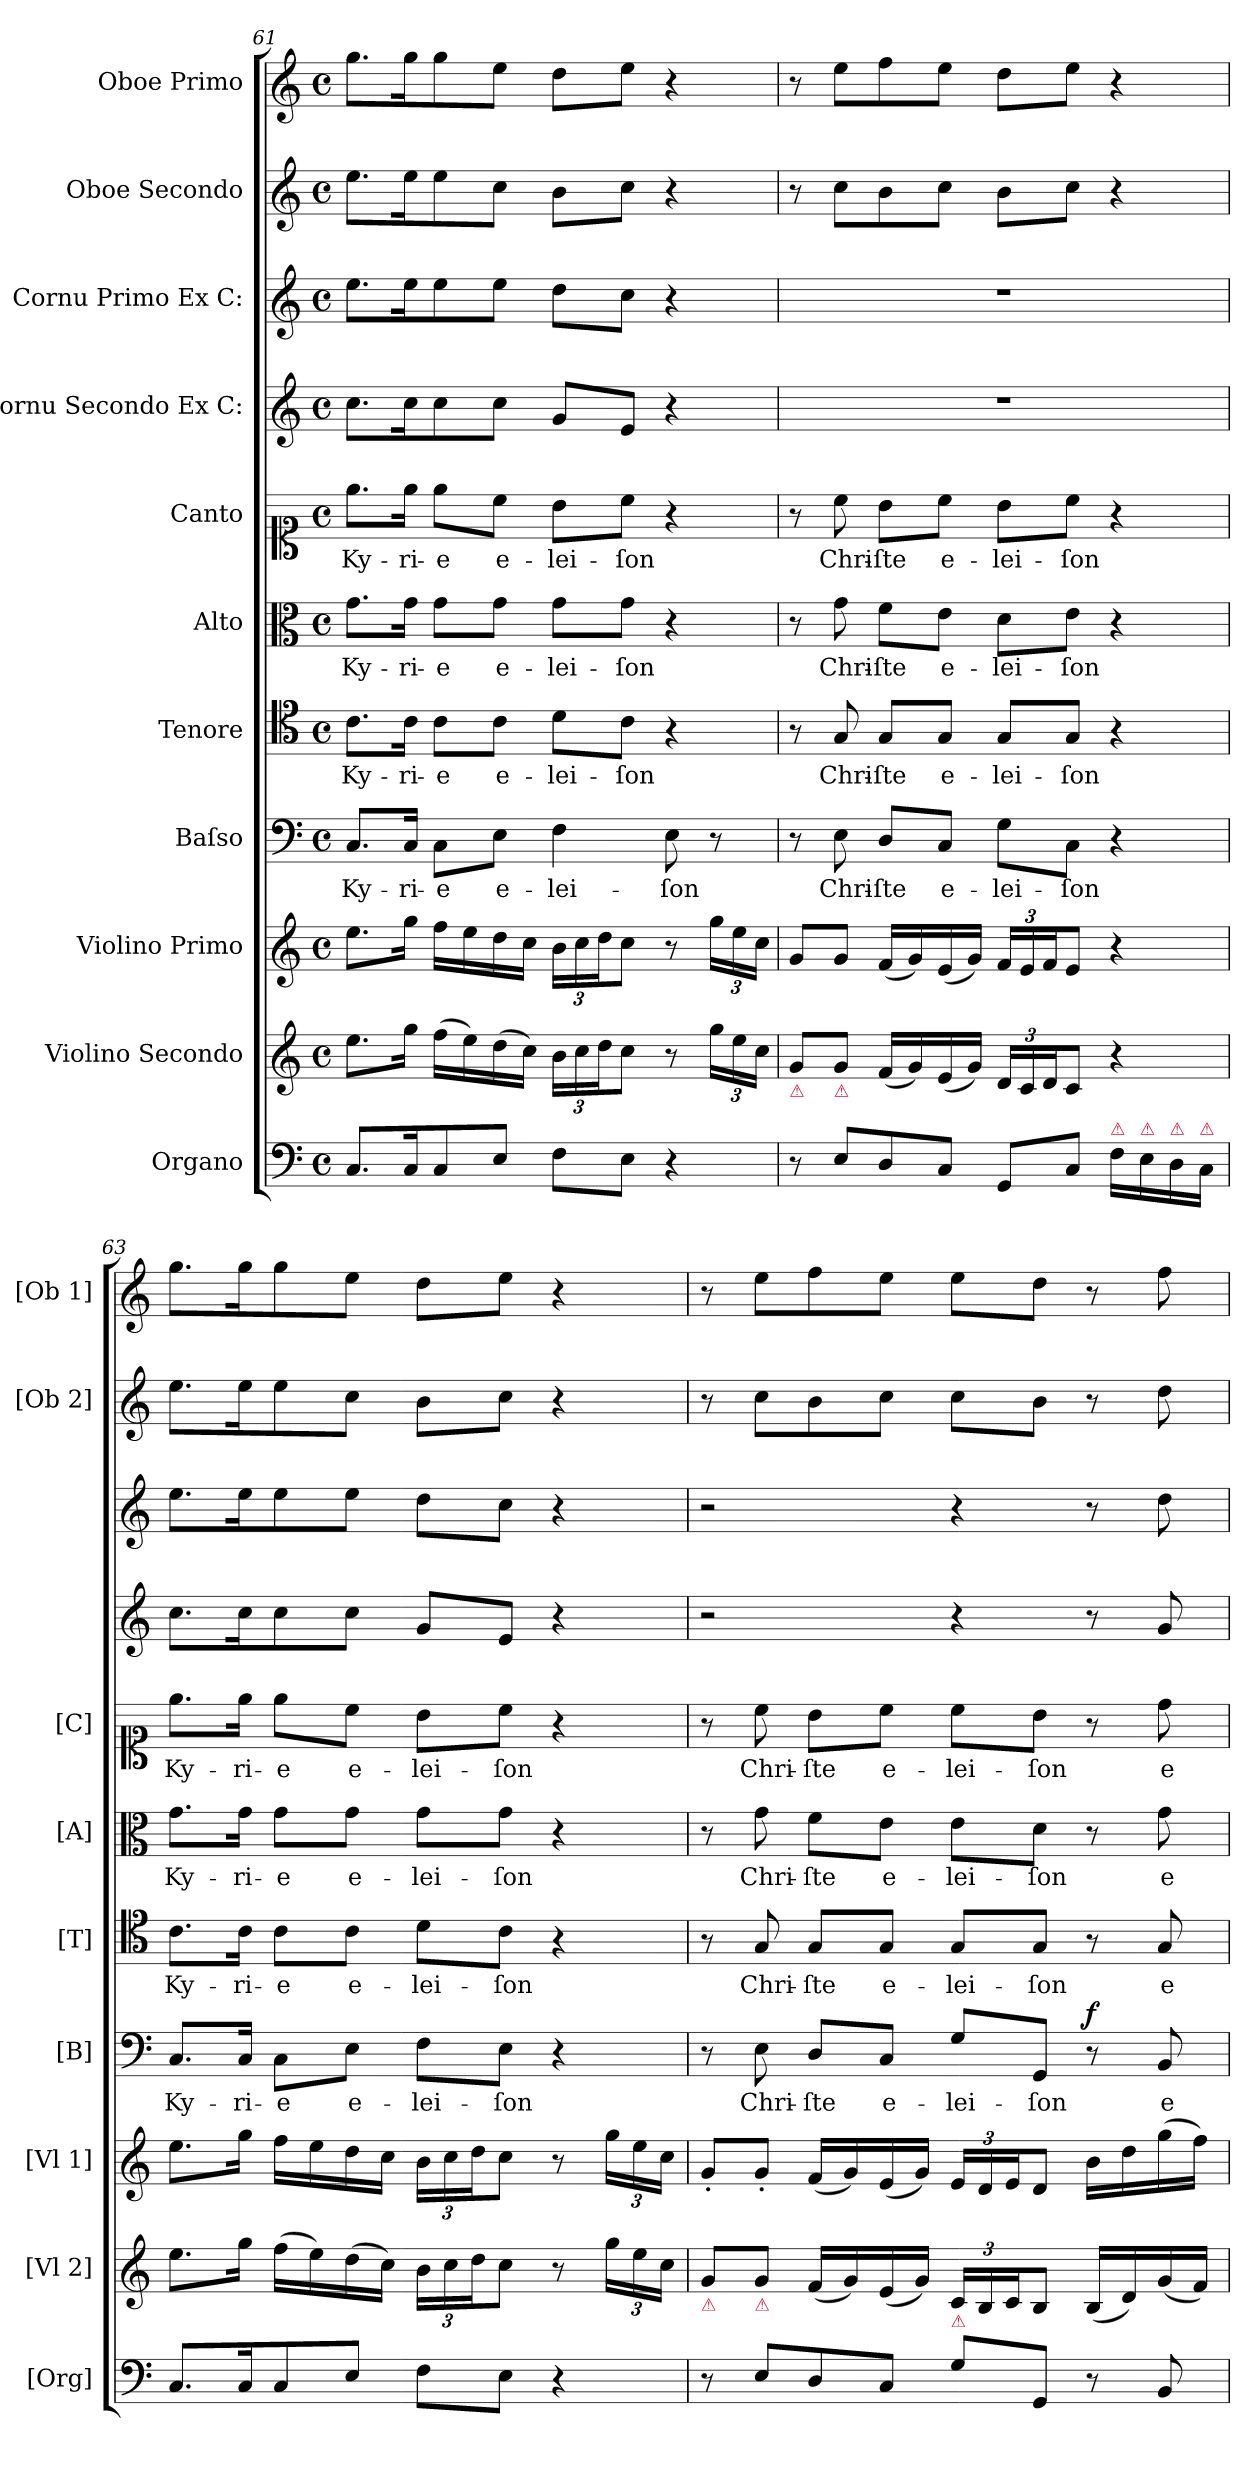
**kern	**dynam	**kern	**dynam	**kern	**dynam	**kern	**text	**dynam	**kern	**text	**dynam	**kern	**text	**dynam	**kern	**text	**dynam	**kern	**kern	**kern	**dynam	**kern	**dynam
*part11	*part11	*part10	*part10	*part9	*part9	*part8	*part8	*part8	*part7	*part7	*part7	*part6	*part6	*part6	*part5	*part5	*part5	*part4	*part3	*part2	*part2	*part1	*part1
*staff11	*staff11	*staff10	*staff10	*staff9	*staff9	*staff8	*staff8	*staff8	*staff7	*staff7	*staff7	*staff6	*staff6	*staff6	*staff5	*staff5	*staff5	*staff4	*staff3	*staff2	*staff2	*staff1	*staff1
*I"Organo	*	*I"Violino Secondo	*	*I"Violino Primo	*	*I"Baſso	*	*	*I"Tenore	*	*	*I"Alto	*	*	*I"Canto	*	*	*I"Cornu Secondo Ex C:	*I"Cornu Primo Ex C:	*I"Oboe Secondo	*	*I"Oboe Primo	*
*I'[Org]	*	*I'[Vl 2]	*	*I'[Vl 1]	*	*I'[B]	*	*	*I'[T]	*	*	*I'[A]	*	*	*I'[C]	*	*	*	*	*I'[Ob 2]	*	*I'[Ob 1]	*
*clefF4	*	*clefG2	*	*clefG2	*	*clefF4	*	*	*clefC4	*	*	*clefC3	*	*	*clefC1	*	*	*clefG2	*clefG2	*clefG2	*	*clefG2	*
*k[]	*	*k[]	*	*k[]	*	*k[]	*	*	*k[]	*	*	*k[]	*	*	*k[]	*	*	*k[]	*k[]	*k[]	*	*k[]	*
*C:	*	*C:	*	*C:	*	*C:	*	*	*C:	*	*	*C:	*	*	*C:	*	*	*C:	*C:	*C:	*	*C:	*
*M4/4	*	*M4/4	*	*M4/4	*	*M4/4	*	*	*M4/4	*	*	*M4/4	*	*	*M4/4	*	*	*M4/4	*M4/4	*M4/4	*	*M4/4	*
*met(c)	*	*met(c)	*	*met(c)	*	*met(c)	*	*	*met(c)	*	*	*met(c)	*	*	*met(c)	*	*	*met(c)	*met(c)	*met(c)	*	*met(c)	*
=61	=61	=61	=61	=61	=61	=61	=61	=61	=61	=61	=61	=61	=61	=61	=61	=61	=61	=61	=61	=61	=61	=61	=61
!	!	!	!LO:DY:a:rj	!	!LO:DY:a:rj	!	!	!LO:DY:a:rj	!	!	!LO:DY:a:rj	!	!	!LO:DY:a:rj	!	!LO:LY:i	!	!	!	!	!LO:DY:a:rj	!	!LO:DY:a:rj
8.C/L	.	8.ee\L	f&colon;	8.ee\L	f&colon;	8.C/L	Ky-	f&colon;	8.c\L	Ky-	f&colon;	8.g\L	Ky-	f&colon;	8.ee\L	Ky-	.	8.cc\L	8.ee\L	8.ee\L	f&colon;	8.gg\L	f&colon;
!	!	!	!	!	!	!	!	!	!	!	!	!	!	!	!	!LO:LY:i	!	!	!	!	!	!	!
16C/K	.	16gg\Jk	.	16gg\Jk	.	16C/Jk	-ri-	.	16c\Jk	-ri-	.	16g\Jk	-ri-	.	16ee\Jk	-ri-	.	16cc\K	16ee\K	16ee\K	.	16gg\K	.
!	!	!	!	!	!	!	!	!	!	!	!	!	!	!	!	!LO:LY:i	!	!	!	!	!	!	!
8C/	.	(>16ff\LL	.	16ff\LL	.	8C\L	-e	.	8c\L	-e	.	8g\L	-e	.	8ee\L	-e	.	8cc\	8ee\	8ee\	.	8gg\	.
.	.	16ee\)	.	16ee\	.	.	.	.	.	.	.	.	.	.	.	.	.	.	.	.	.	.	.
!	!	!	!	!	!	!	!	!	!	!	!	!	!	!	!	!LO:LY:i	!	!	!	!	!	!	!
8E/J	.	(>16dd\	.	16dd\	.	8E\J	e-	.	8c\J	e-	.	8g\J	e-	.	8cc\J	e-	.	8cc\J	8ee\J	8cc\J	.	8ee\J	.
.	.	16cc\JJ)	.	16cc\JJ	.	.	.	.	.	.	.	.	.	.	.	.	.	.	.	.	.	.	.
!	!	!	!	!	!	!	!	!	!	!	!	!	!	!	!	!LO:LY:i	!	!	!	!	!	!	!
8F\L	.	24b\LL	.	24b\LL	.	4F\	-lei-	.	8d\L	-lei-	.	8g\L	-lei-	.	8b\L	-lei-	.	8g/L	8dd\L	8b\L	.	8dd\L	.
.	.	24cc\	.	24cc\	.	.	.	.	.	.	.	.	.	.	.	.	.	.	.	.	.	.	.
.	.	24dd\J	.	24dd\J	.	.	.	.	.	.	.	.	.	.	.	.	.	.	.	.	.	.	.
!	!	!	!	!	!	!	!	!	!	!	!	!	!	!	!	!LO:LY:i	!	!	!	!	!	!	!
8E\J	.	8cc\J	.	8cc\J	.	.	.	.	8c\J	-ſon	.	8g\J	-ſon	.	8cc\J	-ſon	.	8e/J	8cc\J	8cc\J	.	8ee\J	.
!	!	!	!LO:DY:a	!	!LO:DY:a	!	!	!	!	!	!	!	!	!	!	!	!	!	!	!	!	!	!
4r	.	8r	p&colon;	8r	p&colon;	8E\	-ſon	.	4r	.	.	4r	.	.	4r	.	.	4r	4r	4r	.	4r	.
.	.	24gg\LL	.	24gg\LL	.	8r	.	.	.	.	.	.	.	.	.	.	.	.	.	.	.	.	.
.	.	24ee\	.	24ee\	.	.	.	.	.	.	.	.	.	.	.	.	.	.	.	.	.	.	.
.	.	24cc\JJ	.	24cc\JJ	.	.	.	.	.	.	.	.	.	.	.	.	.	.	.	.	.	.	.
=62	=62	=62	=62	=62	=62	=62	=62	=62	=62	=62	=62	=62	=62	=62	=62	=62	=62	=62	=62	=62	=62	=62	=62
!	!	!LO:TX:b:color=crimson:t=⚠	!	!	!	!	!	!	!	!	!	!	!	!	!	!	!	!	!	!	!	!	!
!	!LO:DY:a:rj	!	!	!	!	!	!	!LO:DY:a	!	!	!LO:DY:a	!	!	!LO:DY:a	!	!	!LO:DY:a	!	!	!	!LO:DY:a	!	!LO:DY:a
8r	p&colon;	8g/L	.	8g/L	.	8r	.	p&colon;	8r	.	p&colon;	8r	.	p&colon;	8r	.	p&colon;	1r	1r	8r	p&colon;	8r	p&colon;
!	!	!LO:TX:b:color=crimson:t=⚠	!	!	!	!	!	!	!	!	!	!	!	!	!	!	!	!	!	!	!	!	!
!	!	!	!	!	!	!	!	!	!	!	!	!	!	!	!	!LO:LY:i	!	!	!	!	!	!	!
8E/L	.	8g/J	.	8g/J	.	8E\	Chri-	.	8G/	Chri-	.	8g\	Chri-	.	8cc\	Chri-	.	.	.	8cc\L	.	8ee\L	.
!	!	!	!	!	!	!	!	!	!	!	!	!	!	!	!	!LO:LY:i	!	!	!	!	!	!	!
8D/	.	(<16f/LL	.	(<16f/LL	.	8D/L	-ſte	.	8G/L	-ſte	.	8f\L	-ſte	.	8b\L	-ſte	.	.	.	8b\	.	8ff\	.
.	.	16g/)	.	16g/)	.	.	.	.	.	.	.	.	.	.	.	.	.	.	.	.	.	.	.
!	!	!	!	!	!	!	!	!	!	!	!	!	!	!	!	!LO:LY:i	!	!	!	!	!	!	!
8C/J	.	(<16e/	.	(<16e/	.	8C/J	e-	.	8G/J	e-	.	8e\J	e-	.	8cc\J	e-	.	.	.	8cc\J	.	8ee\J	.
.	.	16g/JJ)	.	16g/JJ)	.	.	.	.	.	.	.	.	.	.	.	.	.	.	.	.	.	.	.
!	!	!	!	!	!	!	!	!	!	!	!	!	!	!	!	!LO:LY:i	!	!	!	!	!	!	!
8GG/L	.	24d/LL	.	24f/LL	.	8G\L	-lei-	.	8G/L	-lei-	.	8d\L	-lei-	.	8b\L	-lei-	.	.	.	8b\L	.	8dd\L	.
.	.	24c/	.	24e/	.	.	.	.	.	.	.	.	.	.	.	.	.	.	.	.	.	.	.
.	.	24d/J	.	24f/J	.	.	.	.	.	.	.	.	.	.	.	.	.	.	.	.	.	.	.
!	!LO:DY:a	!	!	!	!	!	!	!	!	!	!	!	!	!	!	!LO:LY:i	!	!	!	!	!	!	!
8C/J	f&colon;	8c/J	.	8e/J	.	8C\J	-ſon	.	8G/J	-ſon	.	8e\J	-ſon	.	8cc\J	-ſon	.	.	.	8cc\J	.	8ee\J	.
!LO:TX:a:color=crimson:t=⚠	!	!	!	!	!	!	!	!	!	!	!	!	!	!	!	!	!	!	!	!	!	!	!
16F\LL	.	4r	.	4r	.	4r	.	.	4r	.	.	4r	.	.	4r	.	.	.	.	4r	.	4r	.
!LO:TX:a:color=crimson:t=⚠	!	!	!	!	!	!	!	!	!	!	!	!	!	!	!	!	!	!	!	!	!	!	!
16E\	.	.	.	.	.	.	.	.	.	.	.	.	.	.	.	.	.	.	.	.	.	.	.
!LO:TX:a:color=crimson:t=⚠	!	!	!	!	!	!	!	!	!	!	!	!	!	!	!	!	!	!	!	!	!	!	!
16D\	.	.	.	.	.	.	.	.	.	.	.	.	.	.	.	.	.	.	.	.	.	.	.
!LO:TX:a:color=crimson:t=⚠	!	!	!	!	!	!	!	!	!	!	!	!	!	!	!	!	!	!	!	!	!	!	!
16C\JJ	.	.	.	.	.	.	.	.	.	.	.	.	.	.	.	.	.	.	.	.	.	.	.
=63	=63	=63	=63	=63	=63	=63	=63	=63	=63	=63	=63	=63	=63	=63	=63	=63	=63	=63	=63	=63	=63	=63	=63
!	!	!	!LO:DY:a:rj	!	!LO:DY:a:rj	!	!	!LO:DY:a:rj	!	!	!LO:DY:a:rj	!	!	!LO:DY:a:rj	!	!LO:LY:i	!LO:DY:a:rj	!	!	!	!LO:DY:a:rj	!	!LO:DY:a:rj
8.C/L	.	8.ee\L	f&colon;	8.ee\L	f&colon;	8.C/L	Ky-	f&colon;	8.c\L	Ky-	f&colon;	8.g\L	Ky-	f&colon;	8.ee\L	Ky-	f&colon;	8.cc\L	8.ee\L	8.ee\L	f&colon;	8.gg\L	f&colon;
!	!	!	!	!	!	!	!	!	!	!	!	!	!	!	!	!LO:LY:i	!	!	!	!	!	!	!
16C/K	.	16gg\Jk	.	16gg\Jk	.	16C/Jk	-ri-	.	16c\Jk	-ri-	.	16g\Jk	-ri-	.	16ee\Jk	-ri-	.	16cc\K	16ee\K	16ee\K	.	16gg\K	.
!	!	!	!	!	!	!	!	!	!	!	!	!	!	!	!	!LO:LY:i	!	!	!	!	!	!	!
8C/	.	(>16ff\LL	.	16ff\LL	.	8C\L	-e	.	8c\L	-e	.	8g\L	-e	.	8ee\L	-e	.	8cc\	8ee\	8ee\	.	8gg\	.
.	.	16ee\)	.	16ee\	.	.	.	.	.	.	.	.	.	.	.	.	.	.	.	.	.	.	.
!	!	!	!	!	!	!	!	!	!	!	!	!	!	!	!	!LO:LY:i	!	!	!	!	!	!	!
8E/J	.	(>16dd\	.	16dd\	.	8E\J	e-	.	8c\J	e-	.	8g\J	e-	.	8cc\J	e-	.	8cc\J	8ee\J	8cc\J	.	8ee\J	.
.	.	16cc\JJ)	.	16cc\JJ	.	.	.	.	.	.	.	.	.	.	.	.	.	.	.	.	.	.	.
!	!	!	!	!	!	!	!	!	!	!	!	!	!	!	!	!LO:LY:i	!	!	!	!	!	!	!
8F\L	.	24b\LL	.	24b\LL	.	8F\L	-lei-	.	8d\L	-lei-	.	8g\L	-lei-	.	8b\L	-lei-	.	8g/L	8dd\L	8b\L	.	8dd\L	.
.	.	24cc\	.	24cc\	.	.	.	.	.	.	.	.	.	.	.	.	.	.	.	.	.	.	.
.	.	24dd\J	.	24dd\J	.	.	.	.	.	.	.	.	.	.	.	.	.	.	.	.	.	.	.
!	!	!	!	!	!	!	!	!	!	!	!	!	!	!	!	!LO:LY:i	!	!	!	!	!	!	!
8E\J	.	8cc\J	.	8cc\J	.	8E\J	-ſon	.	8c\J	-ſon	.	8g\J	-ſon	.	8cc\J	-ſon	.	8e/J	8cc\J	8cc\J	.	8ee\J	.
!	!	!	!LO:DY:a	!	!LO:DY:a:rj	!	!	!	!	!	!	!	!	!	!	!	!	!	!	!	!	!	!
4r	.	8r	p&colon;	8r	p&colon;	4r	.	.	4r	.	.	4r	.	.	4r	.	.	4r	4r	4r	.	4r	.
.	.	24gg\LL	.	24gg\LL	.	.	.	.	.	.	.	.	.	.	.	.	.	.	.	.	.	.	.
.	.	24ee\	.	24ee\	.	.	.	.	.	.	.	.	.	.	.	.	.	.	.	.	.	.	.
.	.	24cc\JJ	.	24cc\JJ	.	.	.	.	.	.	.	.	.	.	.	.	.	.	.	.	.	.	.
=64	=64	=64	=64	=64	=64	=64	=64	=64	=64	=64	=64	=64	=64	=64	=64	=64	=64	=64	=64	=64	=64	=64	=64
!	!	!LO:TX:b:color=crimson:t=⚠	!	!	!	!	!	!	!	!	!	!	!	!	!	!	!	!	!	!	!	!	!
!	!LO:DY:a:rj	!	!	!	!	!	!	!LO:DY:a	!	!	!LO:DY:a	!	!	!LO:DY:a	!	!	!LO:DY:a	!	!	!	!LO:DY:a	!	!LO:DY:a
8r	p&colon;	8g/L	.	8g'</L	.	8r	.	p&colon;	8r	.	p&colon;	8r	.	p&colon;	8r	.	p&colon;	2r	2r	8r	p&colon;	8r	p&colon;
!	!	!LO:TX:b:color=crimson:t=⚠	!	!	!	!	!	!	!	!	!	!	!	!	!	!	!	!	!	!	!	!	!
!	!	!	!	!	!	!	!	!	!	!	!	!	!	!	!	!LO:LY:i	!	!	!	!	!	!	!
8E/L	.	8g/J	.	8g'</J	.	8E\	Chri-	.	8G/	Chri-	.	8g\	Chri-	.	8cc\	Chri-	.	.	.	8cc\L	.	8ee\L	.
!	!	!	!	!	!	!	!	!	!	!	!	!	!	!	!	!LO:LY:i	!	!	!	!	!	!	!
8D/	.	(<16f/LL	.	(<16f/LL	.	8D/L	-ſte	.	8G/L	-ſte	.	8f\L	-ſte	.	8b\L	-ſte	.	.	.	8b\	.	8ff\	.
.	.	16g/)	.	16g/)	.	.	.	.	.	.	.	.	.	.	.	.	.	.	.	.	.	.	.
!	!	!	!	!	!	!	!	!	!	!	!	!	!	!	!	!LO:LY:i	!	!	!	!	!	!	!
8C/J	.	(<16e/	.	(<16e/	.	8C/J	e-	.	8G/J	e-	.	8e\J	e-	.	8cc\J	e-	.	.	.	8cc\J	.	8ee\J	.
.	.	16g/JJ)	.	16g/JJ)	.	.	.	.	.	.	.	.	.	.	.	.	.	.	.	.	.	.	.
!LO:TX:a:color=crimson:t=⚠	!	!	!	!	!	!	!	!	!	!	!	!	!	!	!	!	!	!	!	!	!	!	!
!	!	!	!	!	!	!	!	!	!	!	!	!	!	!	!	!LO:LY:i	!	!	!	!	!	!	!
8G\L	.	24c/LL	.	24e/LL	.	8G/L	-lei-	.	8G/L	-lei-	.	8e\L	-lei-	.	8cc\L	-lei-	.	4r	4r	8cc\L	.	8ee\L	.
.	.	24B/	.	24d/	.	.	.	.	.	.	.	.	.	.	.	.	.	.	.	.	.	.	.
.	.	24c/J	.	24e/J	.	.	.	.	.	.	.	.	.	.	.	.	.	.	.	.	.	.	.
!	!	!	!	!	!	!	!	!	!	!	!	!	!	!	!	!LO:LY:i	!	!	!	!	!	!	!
8GG/J	.	8B/J	.	8d/J	.	8GG/J	-ſon	.	8G/J	-ſon	.	8d\J	-ſon	.	8b\J	-ſon	.	.	.	8b\J	.	8dd\J	.
!	!LO:DY:a	!	!LO:DY:a:rj	!	!LO:DY:a:rj	!	!	!LO:DY:a	!	!	!	!	!	!LO:DY:a	!	!	!LO:DY:a	!	!	!	!	!	!
8r	f&colon;	(<16B/LL	f&colon;	16b\LL	f&colon;	8r	.	f	8r	.	.	8r	.	f&colon;	8r	.	f&colon;	8r	8r	8r	.	8r	.
.	.	16d/)	.	16dd\	.	.	.	.	.	.	.	.	.	.	.	.	.	.	.	.	.	.	.
!	!	!	!	!	!	!	!LO:LY:i	!	!	!LO:LY:i	!	!	!LO:LY:i	!	!	!LO:LY:i	!	!	!	!	!LO:DY:a:rj	!	!LO:DY:a:rj
8BB/	.	(<16g/	.	(>16gg\	.	8BB/	e-	.	8G/	e-	.	8g\	e-	.	8dd\	e-	.	8g/	8dd\	8dd\	f&colon;	8ff\	f&colon;
.	.	16f/JJ)	.	16ff\JJ)	.	.	.	.	.	.	.	.	.	.	.	.	.	.	.	.	.	.	.
=	=	=	=	=	=	=	=	=	=	=	=	=	=	=	=	=	=	=	=	=	=	=	=
*-	*-	*-	*-	*-	*-	*-	*-	*-	*-	*-	*-	*-	*-	*-	*-	*-	*-	*-	*-	*-	*-	*-	*-
